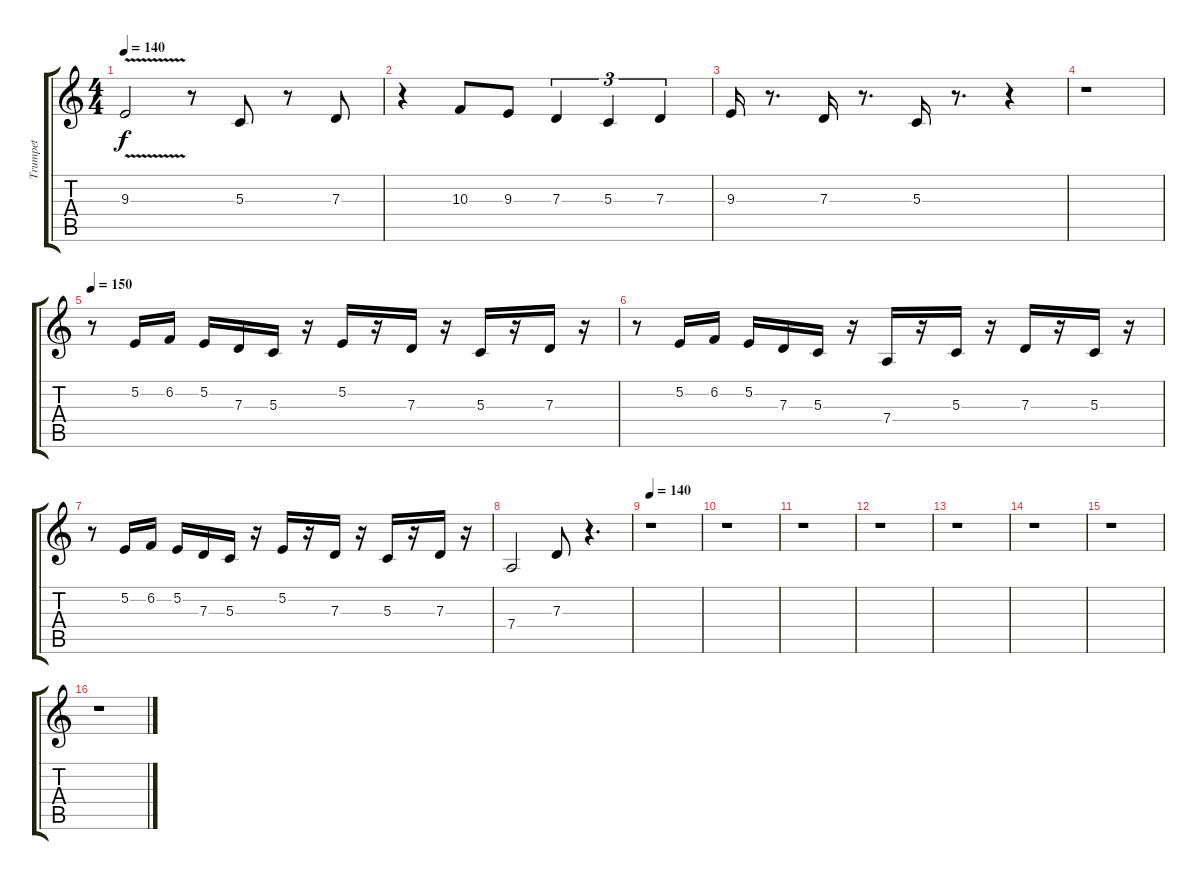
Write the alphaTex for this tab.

\track ("Trumpet" "Trumpet") {instrument trumpet}
\staff {score tabs}
\tuning (E4 B3 G3 D3 A2 E2) {hide}
\ts (4 4)
\tempo 140
\clef g2
\ks c
9.3{v}.2{dy f} r.8 5.3.8 r.8 7.3.8 |
r.4 10.3.8 9.3.8 7.3.4{tu (3 2)} 5.3.4{tu (3 2)} 7.3.4{tu (3 2)} |
9.3.16 r.8{d} 7.3.16 r.8{d} 5.3.16 r.8{d} r.4 |
r.1 |
\tempo 150
r.8 5.2.16 6.2.16 5.2.16 7.3.16 5.3.16 r.16 5.2.16 r.16 7.3.16 r.16 5.3.16 r.16 7.3.16 r.16 |
r.8 5.2.16 6.2.16 5.2.16 7.3.16 5.3.16 r.16 7.4.16 r.16 5.3.16 r.16 7.3.16 r.16 5.3.16 r.16 |
r.8 5.2.16 6.2.16 5.2.16 7.3.16 5.3.16 r.16 5.2.16 r.16 7.3.16 r.16 5.3.16 r.16 7.3.16 r.16 |
7.4.2 7.3.8 r.4{d} |
\tempo 140
r.1 |
r.1 |
r.1 |
r.1 |
r.1 |
r.1 |
r.1 |
r.1
